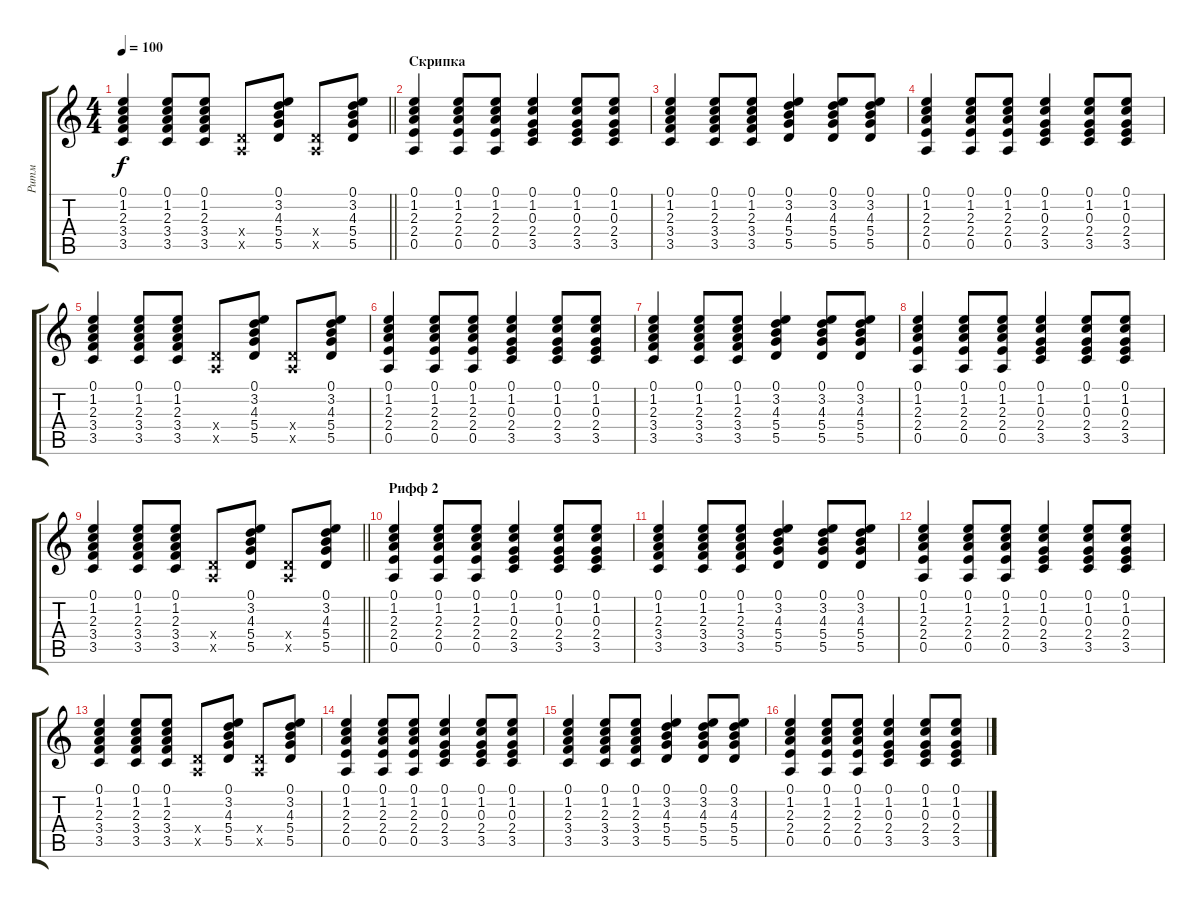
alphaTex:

\track ("Ритм" "Ритм") {instrument acousticguitarsteel}
\staff {score tabs}
\tuning (E4 B3 G3 D3 A2 E2) {hide}
\ts (4 4)
\tempo 100
\clef g2
\barLineRight lightlight
\ks c
(0.1 1.2 2.3 3.4 3.5).4{dy f} (0.1 1.2 2.3 3.4 3.5).8 (0.1 1.2 2.3 3.4 3.5).8 (0.4{x} 0.5{x}).8 (0.1 3.2 4.3 5.4 5.5).8 (0.4{x} 0.5{x}).8 (0.1 3.2 4.3 5.4 5.5).8 |
\section ("" "Скрипка")
(0.1 1.2 2.3 2.4 0.5).4 (0.1 1.2 2.3 2.4 0.5).8 (0.1 1.2 2.3 2.4 0.5).8 (0.1 1.2 0.3 2.4 3.5).4 (0.1 1.2 0.3 2.4 3.5).8 (0.1 1.2 0.3 2.4 3.5).8 |
(0.1 1.2 2.3 3.4 3.5).4 (0.1 1.2 2.3 3.4 3.5).8 (0.1 1.2 2.3 3.4 3.5).8 (0.1 3.2 4.3 5.4 5.5).4 (0.1 3.2 4.3 5.4 5.5).8 (0.1 3.2 4.3 5.4 5.5).8 |
(0.1 1.2 2.3 2.4 0.5).4 (0.1 1.2 2.3 2.4 0.5).8 (0.1 1.2 2.3 2.4 0.5).8 (0.1 1.2 0.3 2.4 3.5).4 (0.1 1.2 0.3 2.4 3.5).8 (0.1 1.2 0.3 2.4 3.5).8 |
(0.1 1.2 2.3 3.4 3.5).4 (0.1 1.2 2.3 3.4 3.5).8 (0.1 1.2 2.3 3.4 3.5).8 (0.4{x} 0.5{x}).8 (0.1 3.2 4.3 5.4 5.5).8 (0.4{x} 0.5{x}).8 (0.1 3.2 4.3 5.4 5.5).8 |
(0.1 1.2 2.3 2.4 0.5).4 (0.1 1.2 2.3 2.4 0.5).8 (0.1 1.2 2.3 2.4 0.5).8 (0.1 1.2 0.3 2.4 3.5).4 (0.1 1.2 0.3 2.4 3.5).8 (0.1 1.2 0.3 2.4 3.5).8 |
(0.1 1.2 2.3 3.4 3.5).4 (0.1 1.2 2.3 3.4 3.5).8 (0.1 1.2 2.3 3.4 3.5).8 (0.1 3.2 4.3 5.4 5.5).4 (0.1 3.2 4.3 5.4 5.5).8 (0.1 3.2 4.3 5.4 5.5).8 |
(0.1 1.2 2.3 2.4 0.5).4 (0.1 1.2 2.3 2.4 0.5).8 (0.1 1.2 2.3 2.4 0.5).8 (0.1 1.2 0.3 2.4 3.5).4 (0.1 1.2 0.3 2.4 3.5).8 (0.1 1.2 0.3 2.4 3.5).8 |
\barLineRight lightlight
(0.1 1.2 2.3 3.4 3.5).4 (0.1 1.2 2.3 3.4 3.5).8 (0.1 1.2 2.3 3.4 3.5).8 (0.4{x} 0.5{x}).8 (0.1 3.2 4.3 5.4 5.5).8 (0.4{x} 0.5{x}).8 (0.1 3.2 4.3 5.4 5.5).8 |
\section ("" "Рифф 2")
(0.1 1.2 2.3 2.4 0.5).4 (0.1 1.2 2.3 2.4 0.5).8 (0.1 1.2 2.3 2.4 0.5).8 (0.1 1.2 0.3 2.4 3.5).4 (0.1 1.2 0.3 2.4 3.5).8 (0.1 1.2 0.3 2.4 3.5).8 |
(0.1 1.2 2.3 3.4 3.5).4 (0.1 1.2 2.3 3.4 3.5).8 (0.1 1.2 2.3 3.4 3.5).8 (0.1 3.2 4.3 5.4 5.5).4 (0.1 3.2 4.3 5.4 5.5).8 (0.1 3.2 4.3 5.4 5.5).8 |
(0.1 1.2 2.3 2.4 0.5).4 (0.1 1.2 2.3 2.4 0.5).8 (0.1 1.2 2.3 2.4 0.5).8 (0.1 1.2 0.3 2.4 3.5).4 (0.1 1.2 0.3 2.4 3.5).8 (0.1 1.2 0.3 2.4 3.5).8 |
(0.1 1.2 2.3 3.4 3.5).4 (0.1 1.2 2.3 3.4 3.5).8 (0.1 1.2 2.3 3.4 3.5).8 (0.4{x} 0.5{x}).8 (0.1 3.2 4.3 5.4 5.5).8 (0.4{x} 0.5{x}).8 (0.1 3.2 4.3 5.4 5.5).8 |
(0.1 1.2 2.3 2.4 0.5).4 (0.1 1.2 2.3 2.4 0.5).8 (0.1 1.2 2.3 2.4 0.5).8 (0.1 1.2 0.3 2.4 3.5).4 (0.1 1.2 0.3 2.4 3.5).8 (0.1 1.2 0.3 2.4 3.5).8 |
(0.1 1.2 2.3 3.4 3.5).4 (0.1 1.2 2.3 3.4 3.5).8 (0.1 1.2 2.3 3.4 3.5).8 (0.1 3.2 4.3 5.4 5.5).4 (0.1 3.2 4.3 5.4 5.5).8 (0.1 3.2 4.3 5.4 5.5).8 |
(0.1 1.2 2.3 2.4 0.5).4 (0.1 1.2 2.3 2.4 0.5).8 (0.1 1.2 2.3 2.4 0.5).8 (0.1 1.2 0.3 2.4 3.5).4 (0.1 1.2 0.3 2.4 3.5).8 (0.1 1.2 0.3 2.4 3.5).8
